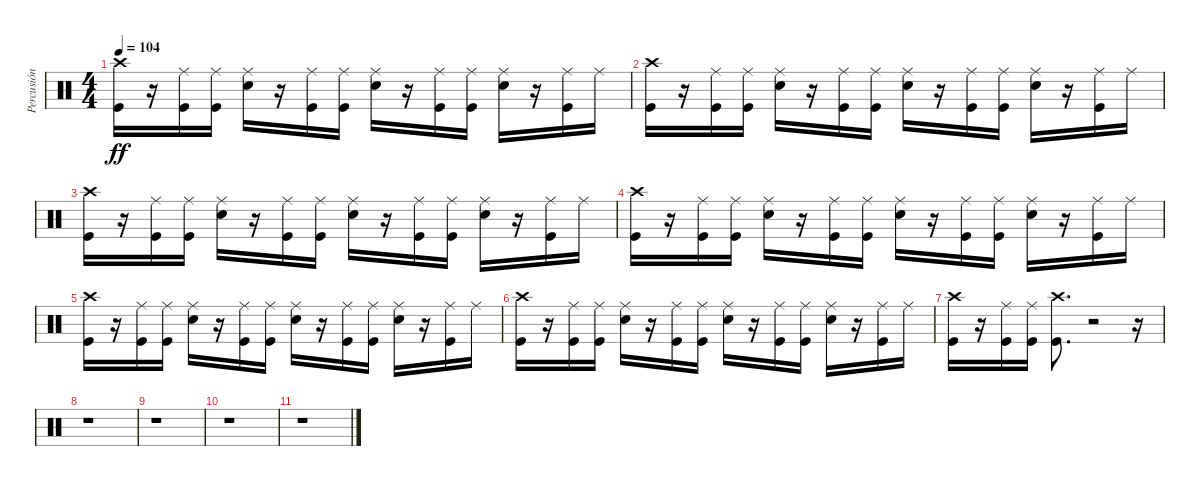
\track ("Percusión" "Percusión") {instrument percussion}
\staff {score}
\articulation defaults
\ts (4 4)
\tempo 104
\clef neutral
\ks c
("Kick (hit)" "Crash high (hit)").16{dy ff} r.16 ("Kick (hit)" "Ride (middle)").16 ("Kick (hit)" "Ride (middle)").16 ("Ride (middle)" "Snare (hit) 2").16 r.16 ("Kick (hit)" "Ride (middle)").16 ("Kick (hit)" "Ride (middle)").16 ("Ride (middle)" "Snare (hit) 2").16 r.16 ("Kick (hit)" "Ride (middle)").16 ("Kick (hit)" "Ride (middle)").16 ("Ride (middle)" "Snare (hit) 2").16 r.16 ("Kick (hit)" "Ride (middle)").16 "Ride (middle)".16 |
("Kick (hit)" "Crash high (hit)").16 r.16 ("Kick (hit)" "Ride (middle)").16 ("Kick (hit)" "Ride (middle)").16 ("Ride (middle)" "Snare (hit) 2").16 r.16 ("Kick (hit)" "Ride (middle)").16 ("Kick (hit)" "Ride (middle)").16 ("Ride (middle)" "Snare (hit) 2").16 r.16 ("Kick (hit)" "Ride (middle)").16 ("Kick (hit)" "Ride (middle)").16 ("Ride (middle)" "Snare (hit) 2").16 r.16 ("Kick (hit)" "Ride (middle)").16 "Ride (middle)".16 |
("Kick (hit)" "Crash high (hit)").16 r.16 ("Kick (hit)" "Ride (middle)").16 ("Kick (hit)" "Ride (middle)").16 ("Ride (middle)" "Snare (hit) 2").16 r.16 ("Kick (hit)" "Ride (middle)").16 ("Kick (hit)" "Ride (middle)").16 ("Ride (middle)" "Snare (hit) 2").16 r.16 ("Kick (hit)" "Ride (middle)").16 ("Kick (hit)" "Ride (middle)").16 ("Ride (middle)" "Snare (hit) 2").16 r.16 ("Kick (hit)" "Ride (middle)").16 "Ride (middle)".16 |
("Kick (hit)" "Crash high (hit)").16 r.16 ("Kick (hit)" "Ride (middle)").16 ("Kick (hit)" "Ride (middle)").16 ("Ride (middle)" "Snare (hit) 2").16 r.16 ("Kick (hit)" "Ride (middle)").16 ("Kick (hit)" "Ride (middle)").16 ("Ride (middle)" "Snare (hit) 2").16 r.16 ("Kick (hit)" "Ride (middle)").16 ("Kick (hit)" "Ride (middle)").16 ("Ride (middle)" "Snare (hit) 2").16 r.16 ("Kick (hit)" "Ride (middle)").16 "Ride (middle)".16 |
("Kick (hit)" "Crash high (hit)").16 r.16 ("Kick (hit)" "Ride (middle)").16 ("Kick (hit)" "Ride (middle)").16 ("Ride (middle)" "Snare (hit) 2").16 r.16 ("Kick (hit)" "Ride (middle)").16 ("Kick (hit)" "Ride (middle)").16 ("Ride (middle)" "Snare (hit) 2").16 r.16 ("Kick (hit)" "Ride (middle)").16 ("Kick (hit)" "Ride (middle)").16 ("Ride (middle)" "Snare (hit) 2").16 r.16 ("Kick (hit)" "Ride (middle)").16 "Ride (middle)".16 |
("Kick (hit)" "Crash high (hit)").16 r.16 ("Kick (hit)" "Ride (middle)").16 ("Kick (hit)" "Ride (middle)").16 ("Ride (middle)" "Snare (hit) 2").16 r.16 ("Kick (hit)" "Ride (middle)").16 ("Kick (hit)" "Ride (middle)").16 ("Ride (middle)" "Snare (hit) 2").16 r.16 ("Kick (hit)" "Ride (middle)").16 ("Kick (hit)" "Ride (middle)").16 ("Ride (middle)" "Snare (hit) 2").16 r.16 ("Kick (hit)" "Ride (middle)").16 "Ride (middle)".16 |
("Kick (hit)" "Crash high (hit)").16 r.16 ("Kick (hit)" "Ride (middle)").16 ("Kick (hit)" "Ride (middle)").16 ("Crash high (hit)" "Kick (hit)").8{d} r.2 r.16 |
r.1 |
r.1 |
r.1 |
r.1
